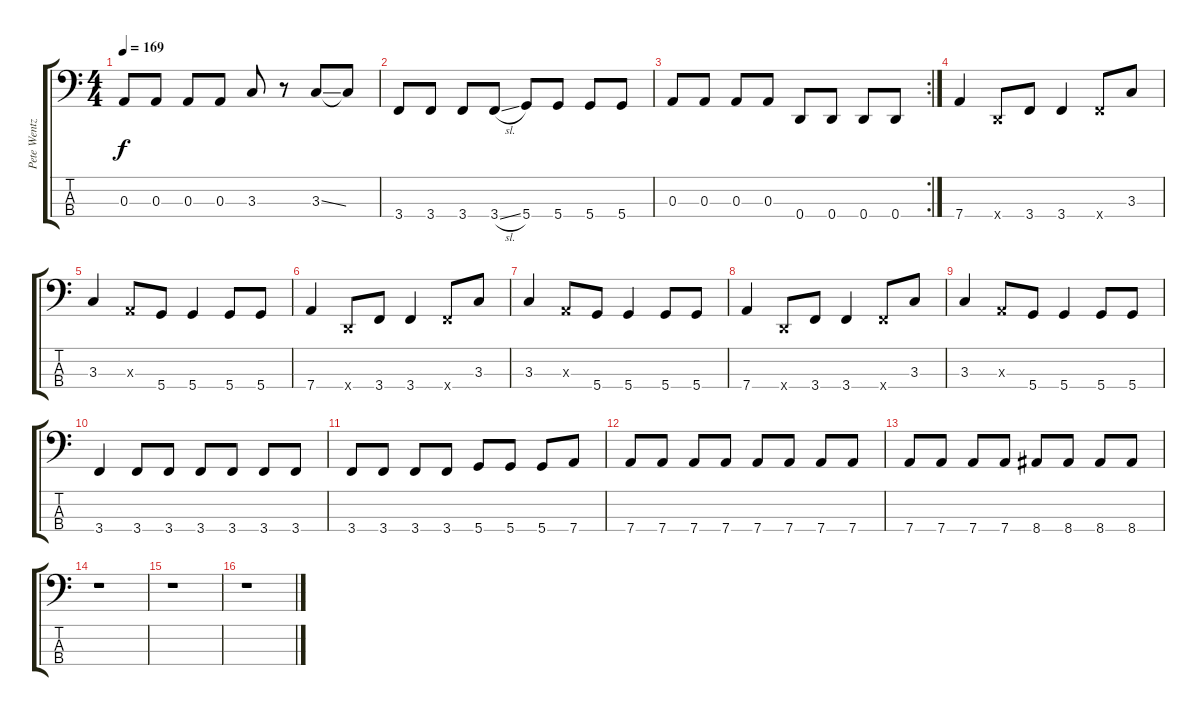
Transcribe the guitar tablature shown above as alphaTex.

\track ("Pete Wentz" "Pete Wentz") {instrument electricbassfinger}
\staff {score tabs}
\tuning (G2 D2 A1 D1) {hide}
\ts (4 4)
\tempo 169
\clef f4
\ks c
0.3.8{dy f} 0.3.8 0.3.8 0.3.8 3.3.8 r.8 3.3{ss}.8 3.3{t}.8 |
3.4.8 3.4.8 3.4.8 3.4{sl}.8 5.4.8 5.4.8 5.4.8 5.4.8 |
\rc 2
0.3.8 0.3.8 0.3.8 0.3.8 0.4.8 0.4.8 0.4.8 0.4.8 |
7.4.4 0.4{x}.8 3.4.8 3.4.4 3.4{x}.8 3.3.8 |
3.3.4 0.3{x}.8 5.4.8 5.4.4 5.4.8 5.4.8 |
7.4.4 0.4{x}.8 3.4.8 3.4.4 3.4{x}.8 3.3.8 |
3.3.4 0.3{x}.8 5.4.8 5.4.4 5.4.8 5.4.8 |
7.4.4 0.4{x}.8 3.4.8 3.4.4 3.4{x}.8 3.3.8 |
3.3.4 0.3{x}.8 5.4.8 5.4.4 5.4.8 5.4.8 |
3.4.4 3.4.8 3.4.8 3.4.8 3.4.8 3.4.8 3.4.8 |
3.4.8 3.4.8 3.4.8 3.4.8 5.4.8 5.4.8 5.4.8 7.4.8 |
7.4.8 7.4.8 7.4.8 7.4.8 7.4.8 7.4.8 7.4.8 7.4.8 |
7.4.8 7.4.8 7.4.8 7.4.8 8.4.8 8.4.8 8.4.8 8.4.8 |
r.1 |
r.1 |
r.1
